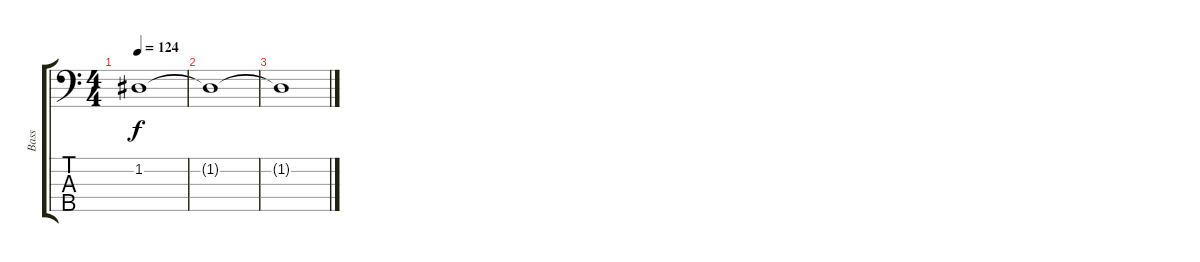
\track ("Bass" "Bass") {instrument electricbassfinger}
\staff {score tabs}
\tuning (G2 D2 A1 E1 B0) {hide}
\ts (4 4)
\tempo 124
\clef f4
\ks c
1.2{t}.1{dy f} |
1.2{t}.1 |
1.2{t}.1
